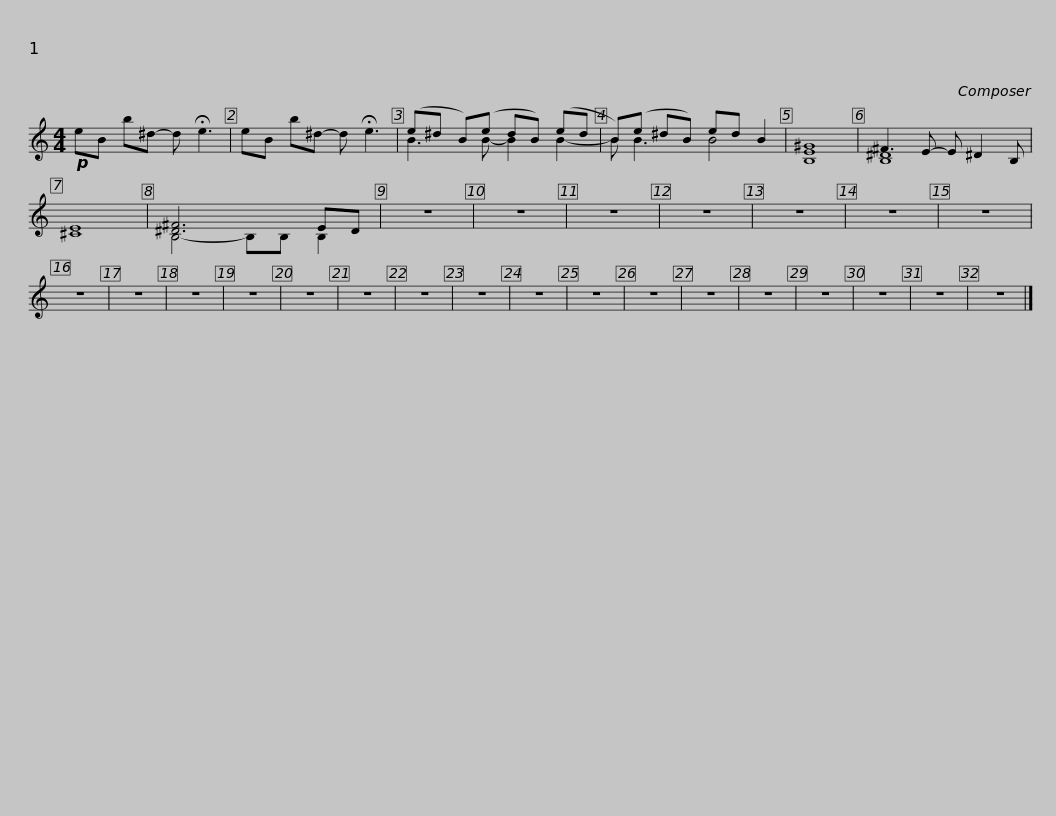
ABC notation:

X:1
%%score ( 1 2 )
L:1/8
M:4/4
I:linebreak $
K:C
V:1 treble
V:2 treble
V:1
!p! eB b^d- d !fermata!e3 | eB b^d- d !fermata!e3 | (e^d B)(e dB) (ed | B)(e ^dB) ed B2 |$ [E^G]8 | %5
 ^F3 E- E ^D2 B, | [^CE]8 | [^D^F]6 ED |$ z8 | z8 | %10
 z8 | z8 |$ z8 | z8 | z8 | %15
 z8 |$ z8 | z8 | z8 | z8 |$ %20
 z8 | z8 | z8 | z8 |$ z8 | %25
 z8 | z8 | z8 |$ z8 | z8 | %30
 z8 | z8 |] %32
V:2
 x8 | x8 | B3 B- B2 B2- | B B3 B4 |$ B,8 | %5
 [B,^D]8 | x8 | B,4- B,B, B,2 |$ x8 | x8 | %10
 x8 | x8 |$ x8 | x8 | x8 | %15
 x8 |$ x8 | x8 | x8 | x8 |$ %20
 x8 | x8 | x8 | x8 |$ x8 | %25
 x8 | x8 | x8 |$ x8 | x8 | %30
 x8 | x8 |] %32
